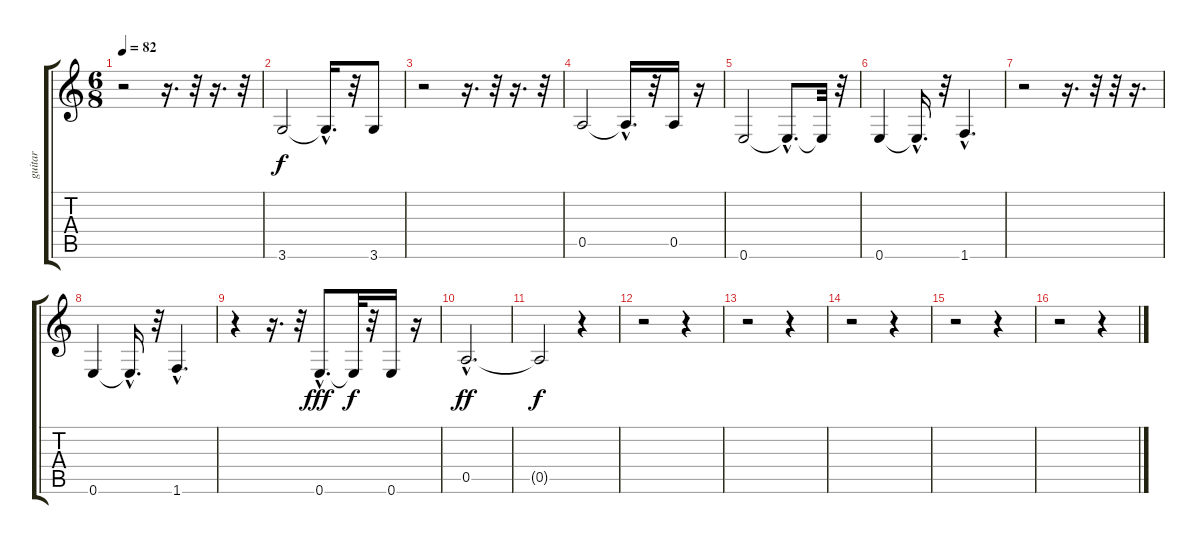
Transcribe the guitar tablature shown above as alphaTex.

\track ("guitar" "guitar") {instrument electricguitarjazz}
\staff {score tabs}
\tuning (E4 B3 G3 D3 A2 E2) {hide}
\ts (6 8)
\tempo 82
\clef g2
\ks c
r.2{dy f} r.16{d} r.32 r.16{d} r.32 |
3.6.2 3.6{hac t}.16{d} r.32 3.6.8 |
r.2 r.16{d} r.32 r.16{d} r.32 |
0.5.2 0.5{hac t}.16{d} r.32 0.5.16 r.16 |
0.6.2 0.6{hac t}.8{d} 0.6{t}.32 r.32 |
0.6.4 0.6{hac t}.16{d} r.32 1.6{hac}.4{d} |
r.2 r.16{d} r.32 r.32 r.16{d} |
0.6.4 0.6{hac t}.16{d} r.32 1.6{hac}.4{d} |
r.4 r.16{d} r.32 0.6{hac}.8{d dy fff} 0.6{t}.32{dy f} r.32 0.6.16 r.16 |
0.5{hac}.2{d dy ff} |
0.5{t}.2{dy f} r.4 |
r.2 r.4 |
r.2 r.4 |
r.2 r.4 |
r.2 r.4 |
r.2 r.4
